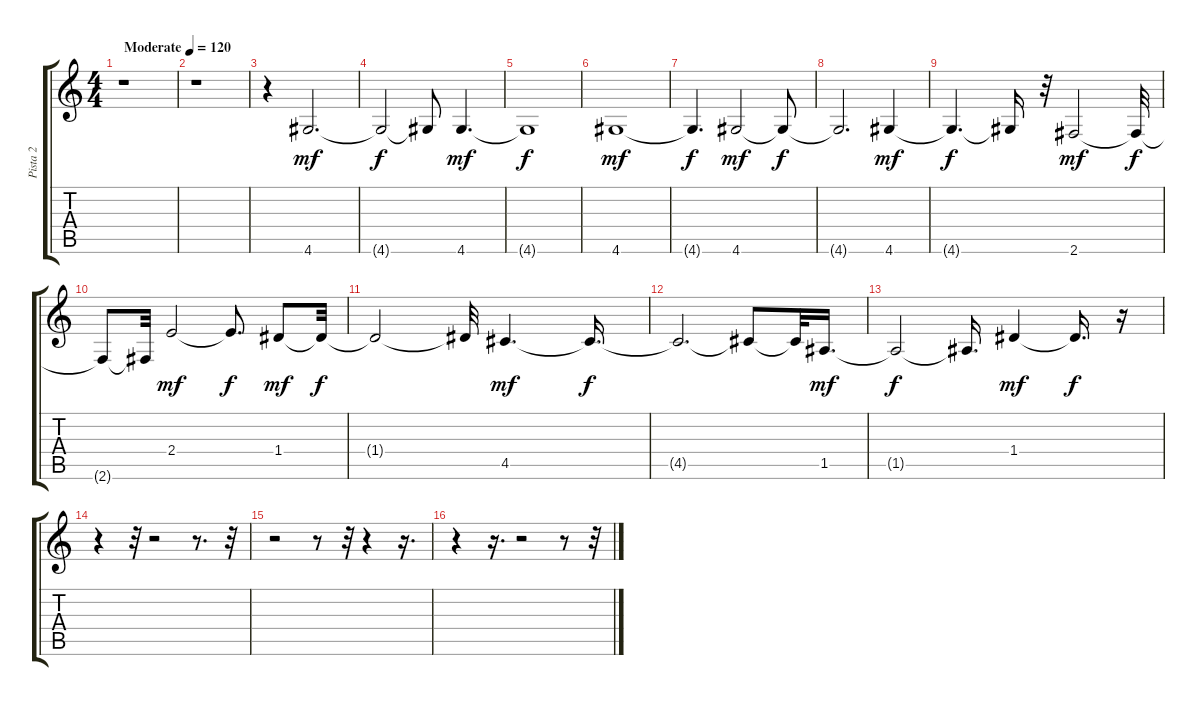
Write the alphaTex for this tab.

\track ("Pista 2" "Pista 2") {instrument synthbass2}
\staff {score tabs}
\tuning (E4 B3 G3 D3 A2 E2) {hide}
\ts (4 4)
\tempo (120 "Moderate")
\clef g2
\ks c
r.1{dy mf instrument synthbass2} |
r.1 |
r.4 4.6.2{d} |
4.6{t}.2{dy f} 4.6{t}.8 4.6.4{d dy mf} |
4.6{t}.1{dy f} |
4.6.1{dy mf} |
4.6{t}.4{d dy f} 4.6.2{dy mf} 4.6{t}.8{dy f} |
4.6{t}.2{d} 4.6.4{dy mf} |
4.6{t}.4{d dy f} 4.6{t}.16 r.32 2.6.2{dy mf} 2.6{t}.32{dy f} |
2.6{t}.8 2.6{t}.32 2.4.2{dy mf} 2.4{t}.8{d dy f} 1.4.8{dy mf} 1.4{t}.32{dy f} |
1.4{t}.2 1.4{t}.32 4.5.4{d dy mf} 4.5{t}.16{d dy f} |
4.5{t}.2{d} 4.5{t}.8 4.5{t}.32 1.5.16{d dy mf} |
1.5{t}.2{dy f} 1.5{t}.16{d} 1.4.4{dy mf} 1.4{t}.16{d dy f} r.16 |
r.4 r.32 r.2 r.8{d} r.32 |
r.2 r.8 r.32 r.4 r.16{d} |
r.4 r.16{d} r.2 r.8 r.32
